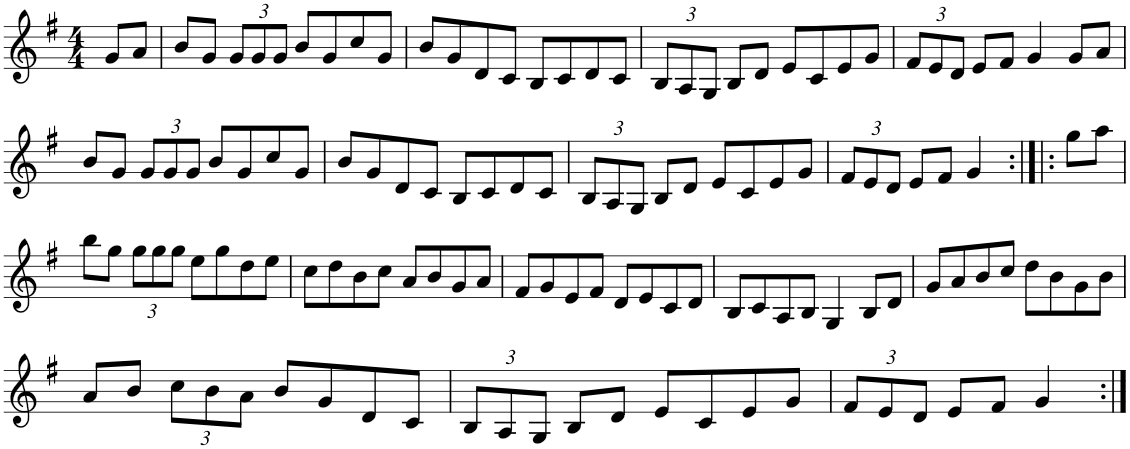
**kern
*part1
*staff1
*I"Piano
*I'Pno
*clefG2
*k[f#]
*G:
*M4/4
=1
8g/L
8a/J
=2
8b/L
8g/J
*Xbrackettup
12g/L
12g/
12g/J
8b/L
8g/
8cc/
8g/J
=3
8b/L
8g/
8d/
8c/J
8B/L
8c/
8d/
8c/J
=4
12B/L
12A/
12G/J
8B/L
8d/J
8e/L
8c/
8e/
8g/J
=5
12f#/L
12e/
12d/J
8e/L
8f#/J
4g/
8g/L
8a/J
!!LO:LB:g=z
=6
8b/L
8g/J
12g/L
12g/
12g/J
8b/L
8g/
8cc/
8g/J
=7
8b/L
8g/
8d/
8c/J
8B/L
8c/
8d/
8c/J
=8
12B/L
12A/
12G/J
8B/L
8d/J
8e/L
8c/
8e/
8g/J
=9
12f#/L
12e/
12d/J
8e/L
8f#/J
4g/
=10:|!|:
8gg\L
8aa\J
!!LO:LB:g=z
=11
8bb\L
8gg\J
12gg\L
12gg\
12gg\J
8ee\L
8gg\
8dd\
8ee\J
=12
8cc\L
8dd\
8b\
8cc\J
8a/L
8b/
8g/
8a/J
=13
8f#/L
8g/
8e/
8f#/J
8d/L
8e/
8c/
8d/J
=14
8B/L
8c/
8A/
8B/J
4G/
8B/L
8d/J
=15
8g/L
8a/
8b/
8cc/J
8dd\L
8b\
8g\
8b\J
!!LO:LB:g=z
=16
8a/L
8b/J
12cc\L
12b\
12a\J
8b/L
8g/
8d/
8c/J
=17
12B/L
12A/
12G/J
8B/L
8d/J
8e/L
8c/
8e/
8g/J
=18
12f#/L
12e/
12d/J
8e/L
8f#/J
4g/
=:|!
*-
